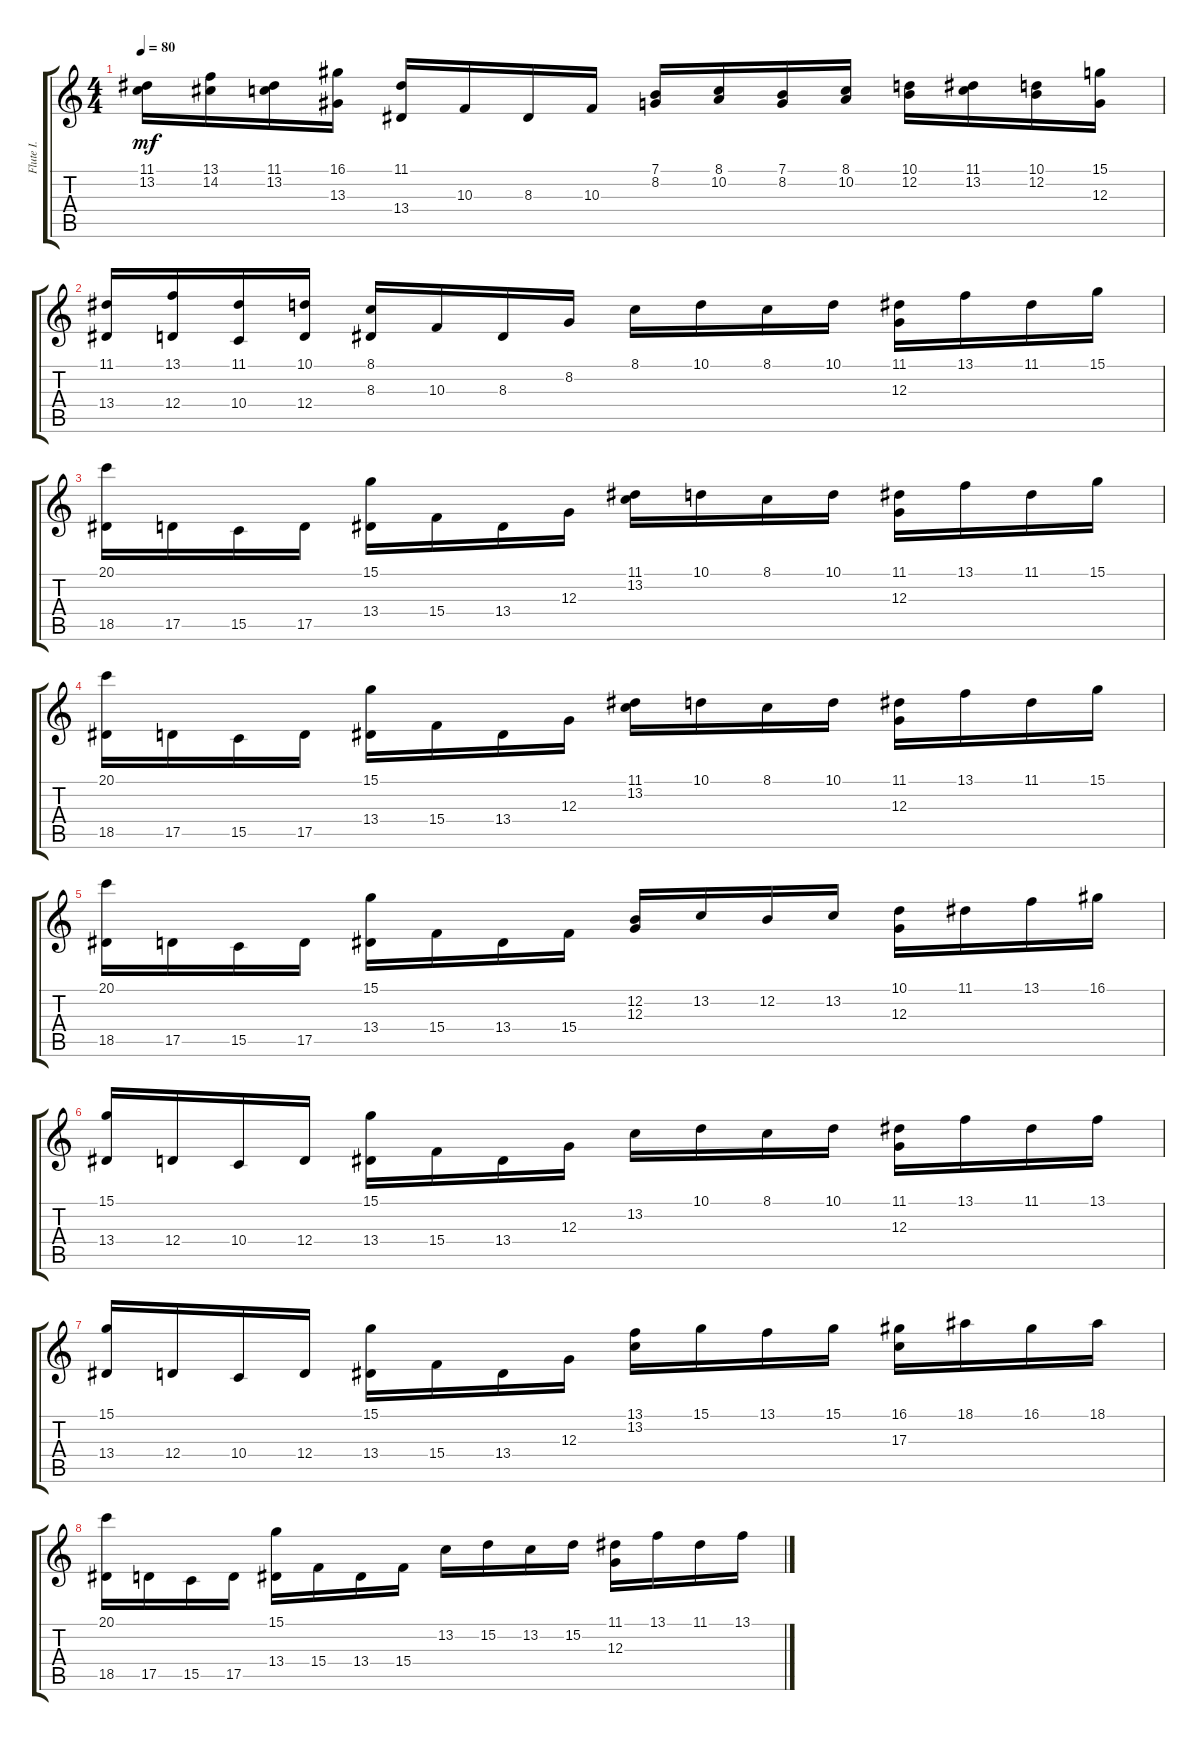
\track ("Flute I." "Flute I.") {instrument flute}
\staff {score tabs}
\tuning (E4 B3 G3 D3 A2 E2) {hide}
\ts (4 4)
\tempo 80
\clef g2
\ks c
(11.1 13.2).16{dy mf} (13.1 14.2).16 (11.1 13.2).16 (16.1 13.3).16 (11.1 13.4).16 10.3.16 8.3.16 10.3.16 (7.1 8.2).16 (8.1 10.2).16 (7.1 8.2).16 (8.1 10.2).16 (10.1 12.2).16 (11.1 13.2).16 (10.1 12.2).16 (15.1 12.3).16 |
(11.1 13.4).16 (13.1 12.4).16 (11.1 10.4).16 (10.1 12.4).16 (8.1 8.3).16 10.3.16 8.3.16 8.2.16 8.1.16 10.1.16 8.1.16 10.1.16 (11.1 12.3).16 13.1.16 11.1.16 15.1.16 |
(20.1 18.5).16 17.5.16 15.5.16 17.5.16 (15.1 13.4).16 15.4.16 13.4.16 12.3.16 (11.1 13.2).16 10.1.16 8.1.16 10.1.16 (11.1 12.3).16 13.1.16 11.1.16 15.1.16 |
(20.1 18.5).16 17.5.16 15.5.16 17.5.16 (15.1 13.4).16 15.4.16 13.4.16 12.3.16 (11.1 13.2).16 10.1.16 8.1.16 10.1.16 (11.1 12.3).16 13.1.16 11.1.16 15.1.16 |
(20.1 18.5).16 17.5.16 15.5.16 17.5.16 (15.1 13.4).16 15.4.16 13.4.16 15.4.16 (12.2 12.3).16 13.2.16 12.2.16 13.2.16 (10.1 12.3).16 11.1.16 13.1.16 16.1.16 |
(15.1 13.4).16 12.4.16 10.4.16 12.4.16 (15.1 13.4).16 15.4.16 13.4.16 12.3.16 13.2.16 10.1.16 8.1.16 10.1.16 (11.1 12.3).16 13.1.16 11.1.16 13.1.16 |
(15.1 13.4).16 12.4.16 10.4.16 12.4.16 (15.1 13.4).16 15.4.16 13.4.16 12.3.16 (13.1 13.2).16 15.1.16 13.1.16 15.1.16 (16.1 17.3).16 18.1.16 16.1.16 18.1.16 |
(20.1 18.5).16 17.5.16 15.5.16 17.5.16 (15.1 13.4).16 15.4.16 13.4.16 15.4.16 13.2.16 15.2.16 13.2.16 15.2.16 (11.1 12.3).16 13.1.16 11.1.16 13.1.16
